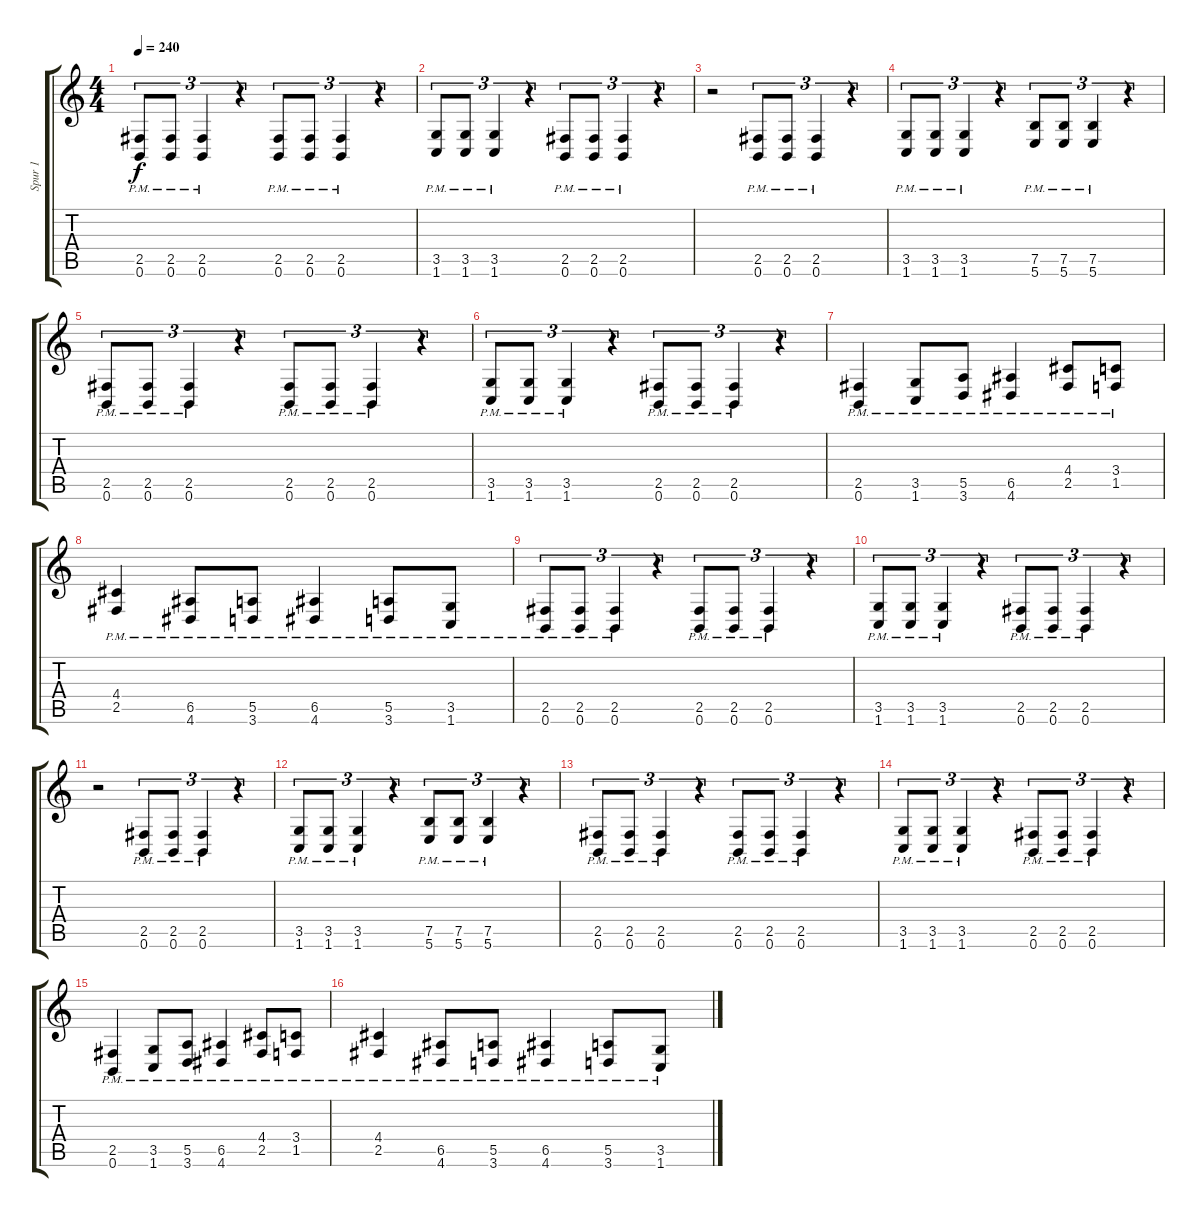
\track ("Spur 1" "Spur 1") {instrument distortionguitar}
\staff {score tabs}
\tuning (B3 Gb3 D3 A2 E2 B1) {hide}
\ts (4 4)
\tempo 240
\clef g2
\ks c
(2.5{pm} 0.6{pm}).8{tu (3 2) dy f} (2.5{pm} 0.6{pm}).8{tu (3 2)} (2.5{pm} 0.6{pm}).4{tu (3 2)} r.4{tu (3 2)} (2.5{pm} 0.6{pm}).8{tu (3 2)} (2.5{pm} 0.6{pm}).8{tu (3 2)} (2.5{pm} 0.6{pm}).4{tu (3 2)} r.4{tu (3 2)} |
(3.5{pm} 1.6{pm}).8{tu (3 2)} (3.5{pm} 1.6{pm}).8{tu (3 2)} (3.5{pm} 1.6{pm}).4{tu (3 2)} r.4{tu (3 2)} (2.5{pm} 0.6{pm}).8{tu (3 2)} (2.5{pm} 0.6{pm}).8{tu (3 2)} (2.5{pm} 0.6{pm}).4{tu (3 2)} r.4{tu (3 2)} |
r.2 (2.5{pm} 0.6{pm}).8{tu (3 2)} (2.5{pm} 0.6{pm}).8{tu (3 2)} (2.5{pm} 0.6{pm}).4{tu (3 2)} r.4{tu (3 2)} |
(3.5{pm} 1.6{pm}).8{tu (3 2)} (3.5{pm} 1.6{pm}).8{tu (3 2)} (3.5{pm} 1.6{pm}).4{tu (3 2)} r.4{tu (3 2)} (7.5{pm} 5.6{pm}).8{tu (3 2)} (7.5{pm} 5.6{pm}).8{tu (3 2)} (7.5{pm} 5.6{pm}).4{tu (3 2)} r.4{tu (3 2)} |
(2.5{pm} 0.6{pm}).8{tu (3 2)} (2.5{pm} 0.6{pm}).8{tu (3 2)} (2.5{pm} 0.6{pm}).4{tu (3 2)} r.4{tu (3 2)} (2.5{pm} 0.6{pm}).8{tu (3 2)} (2.5{pm} 0.6{pm}).8{tu (3 2)} (2.5{pm} 0.6{pm}).4{tu (3 2)} r.4{tu (3 2)} |
(3.5{pm} 1.6{pm}).8{tu (3 2)} (3.5{pm} 1.6{pm}).8{tu (3 2)} (3.5{pm} 1.6{pm}).4{tu (3 2)} r.4{tu (3 2)} (2.5{pm} 0.6{pm}).8{tu (3 2)} (2.5{pm} 0.6{pm}).8{tu (3 2)} (2.5{pm} 0.6{pm}).4{tu (3 2)} r.4{tu (3 2)} |
(2.5{pm} 0.6{pm}).4 (3.5{pm} 1.6{pm}).8 (5.5{pm} 3.6{pm}).8 (6.5{pm} 4.6{pm}).4 (4.4{pm} 2.5{pm}).8 (3.4{pm} 1.5{pm}).8 |
(4.4{pm} 2.5{pm}).4 (6.5{pm} 4.6{pm}).8 (5.5{pm} 3.6{pm}).8 (6.5{pm} 4.6{pm}).4 (5.5{pm} 3.6{pm}).8 (3.5{pm} 1.6{pm}).8 |
(2.5{pm} 0.6{pm}).8{tu (3 2)} (2.5{pm} 0.6{pm}).8{tu (3 2)} (2.5{pm} 0.6{pm}).4{tu (3 2)} r.4{tu (3 2)} (2.5{pm} 0.6{pm}).8{tu (3 2)} (2.5{pm} 0.6{pm}).8{tu (3 2)} (2.5{pm} 0.6{pm}).4{tu (3 2)} r.4{tu (3 2)} |
(3.5{pm} 1.6{pm}).8{tu (3 2)} (3.5{pm} 1.6{pm}).8{tu (3 2)} (3.5{pm} 1.6{pm}).4{tu (3 2)} r.4{tu (3 2)} (2.5{pm} 0.6{pm}).8{tu (3 2)} (2.5{pm} 0.6{pm}).8{tu (3 2)} (2.5{pm} 0.6{pm}).4{tu (3 2)} r.4{tu (3 2)} |
r.2 (2.5{pm} 0.6{pm}).8{tu (3 2)} (2.5{pm} 0.6{pm}).8{tu (3 2)} (2.5{pm} 0.6{pm}).4{tu (3 2)} r.4{tu (3 2)} |
(3.5{pm} 1.6{pm}).8{tu (3 2)} (3.5{pm} 1.6{pm}).8{tu (3 2)} (3.5{pm} 1.6{pm}).4{tu (3 2)} r.4{tu (3 2)} (7.5{pm} 5.6{pm}).8{tu (3 2)} (7.5{pm} 5.6{pm}).8{tu (3 2)} (7.5{pm} 5.6{pm}).4{tu (3 2)} r.4{tu (3 2)} |
(2.5{pm} 0.6{pm}).8{tu (3 2)} (2.5{pm} 0.6{pm}).8{tu (3 2)} (2.5{pm} 0.6{pm}).4{tu (3 2)} r.4{tu (3 2)} (2.5{pm} 0.6{pm}).8{tu (3 2)} (2.5{pm} 0.6{pm}).8{tu (3 2)} (2.5{pm} 0.6{pm}).4{tu (3 2)} r.4{tu (3 2)} |
(3.5{pm} 1.6{pm}).8{tu (3 2)} (3.5{pm} 1.6{pm}).8{tu (3 2)} (3.5{pm} 1.6{pm}).4{tu (3 2)} r.4{tu (3 2)} (2.5{pm} 0.6{pm}).8{tu (3 2)} (2.5{pm} 0.6{pm}).8{tu (3 2)} (2.5{pm} 0.6{pm}).4{tu (3 2)} r.4{tu (3 2)} |
(2.5{pm} 0.6{pm}).4 (3.5{pm} 1.6{pm}).8 (5.5{pm} 3.6{pm}).8 (6.5{pm} 4.6{pm}).4 (4.4{pm} 2.5{pm}).8 (3.4{pm} 1.5{pm}).8 |
(4.4{pm} 2.5{pm}).4 (6.5{pm} 4.6{pm}).8 (5.5{pm} 3.6{pm}).8 (6.5{pm} 4.6{pm}).4 (5.5{pm} 3.6{pm}).8 (3.5{pm} 1.6{pm}).8
